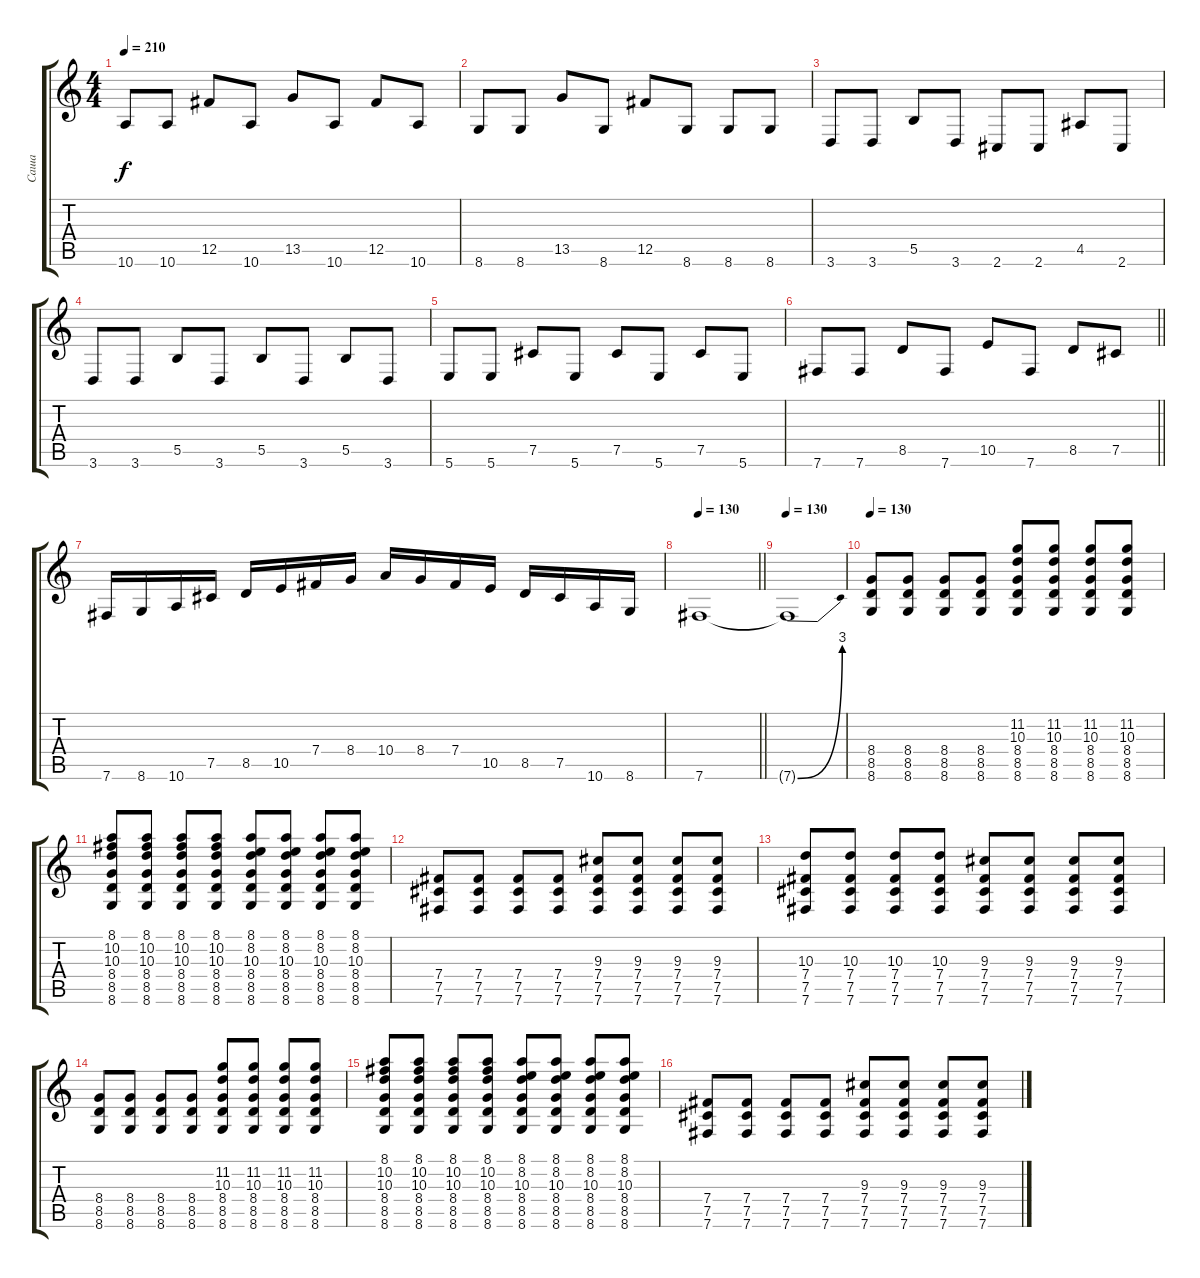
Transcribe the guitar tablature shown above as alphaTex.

\track ("Саша" "Саша") {instrument distortionguitar}
\staff {score tabs}
\tuning (Db4 Ab3 E3 B2 Gb2 B1) {hide}
\ts (4 4)
\tempo 210
\clef g2
\ks c
10.6.8{dy f} 10.6.8 12.5.8 10.6.8 13.5.8 10.6.8 12.5.8 10.6.8 |
8.6.8 8.6.8 13.5.8 8.6.8 12.5.8 8.6.8 8.6.8 8.6.8 |
3.6.8 3.6.8 5.5.8 3.6.8 2.6.8 2.6.8 4.5.8 2.6.8 |
3.6.8 3.6.8 5.5.8 3.6.8 5.5.8 3.6.8 5.5.8 3.6.8 |
5.6.8 5.6.8 7.5.8 5.6.8 7.5.8 5.6.8 7.5.8 5.6.8 |
\barLineRight lightlight
7.6.8 7.6.8 8.5.8 7.6.8 10.5.8 7.6.8 8.5.8 7.5.8 |
7.6.16 8.6.16 10.6.16 7.5.16 8.5.16 10.5.16 7.4.16 8.4.16 10.4.16 8.4.16 7.4.16 10.5.16 8.5.16 7.5.16 10.6.16 8.6.16 |
\tempo 130
\barLineRight lightlight
7.6.1 |
\tempo 130
7.6{be (bend 0 0 60 12) t}.1 |
\tempo 130
(8.4 8.5 8.6).8 (8.4 8.5 8.6).8 (8.4 8.5 8.6).8 (8.4 8.5 8.6).8 (11.2 10.3 8.4 8.5 8.6).8 (11.2 10.3 8.4 8.5 8.6).8 (11.2 10.3 8.4 8.5 8.6).8 (11.2 10.3 8.4 8.5 8.6).8 |
(8.1 10.2 10.3 8.4 8.5 8.6).8 (8.1 10.2 10.3 8.4 8.5 8.6).8 (8.1 10.2 10.3 8.4 8.5 8.6).8 (8.1 10.2 10.3 8.4 8.5 8.6).8 (8.1 8.2 10.3 8.4 8.5 8.6).8 (8.1 8.2 10.3 8.4 8.5 8.6).8 (8.1 8.2 10.3 8.4 8.5 8.6).8 (8.1 8.2 10.3 8.4 8.5 8.6).8 |
(7.4 7.5 7.6).8 (7.4 7.5 7.6).8 (7.4 7.5 7.6).8 (7.4 7.5 7.6).8 (9.3 7.4 7.5 7.6).8 (9.3 7.4 7.5 7.6).8 (9.3 7.4 7.5 7.6).8 (9.3 7.4 7.5 7.6).8 |
(10.3 7.4 7.5 7.6).8 (10.3 7.4 7.5 7.6).8 (10.3 7.4 7.5 7.6).8 (10.3 7.4 7.5 7.6).8 (9.3 7.4 7.5 7.6).8 (9.3 7.4 7.5 7.6).8 (9.3 7.4 7.5 7.6).8 (9.3 7.4 7.5 7.6).8 |
(8.4 8.5 8.6).8 (8.4 8.5 8.6).8 (8.4 8.5 8.6).8 (8.4 8.5 8.6).8 (11.2 10.3 8.4 8.5 8.6).8 (11.2 10.3 8.4 8.5 8.6).8 (11.2 10.3 8.4 8.5 8.6).8 (11.2 10.3 8.4 8.5 8.6).8 |
(8.1 10.2 10.3 8.4 8.5 8.6).8 (8.1 10.2 10.3 8.4 8.5 8.6).8 (8.1 10.2 10.3 8.4 8.5 8.6).8 (8.1 10.2 10.3 8.4 8.5 8.6).8 (8.1 8.2 10.3 8.4 8.5 8.6).8 (8.1 8.2 10.3 8.4 8.5 8.6).8 (8.1 8.2 10.3 8.4 8.5 8.6).8 (8.1 8.2 10.3 8.4 8.5 8.6).8 |
(7.4 7.5 7.6).8 (7.4 7.5 7.6).8 (7.4 7.5 7.6).8 (7.4 7.5 7.6).8 (9.3 7.4 7.5 7.6).8 (9.3 7.4 7.5 7.6).8 (9.3 7.4 7.5 7.6).8 (9.3 7.4 7.5 7.6).8
